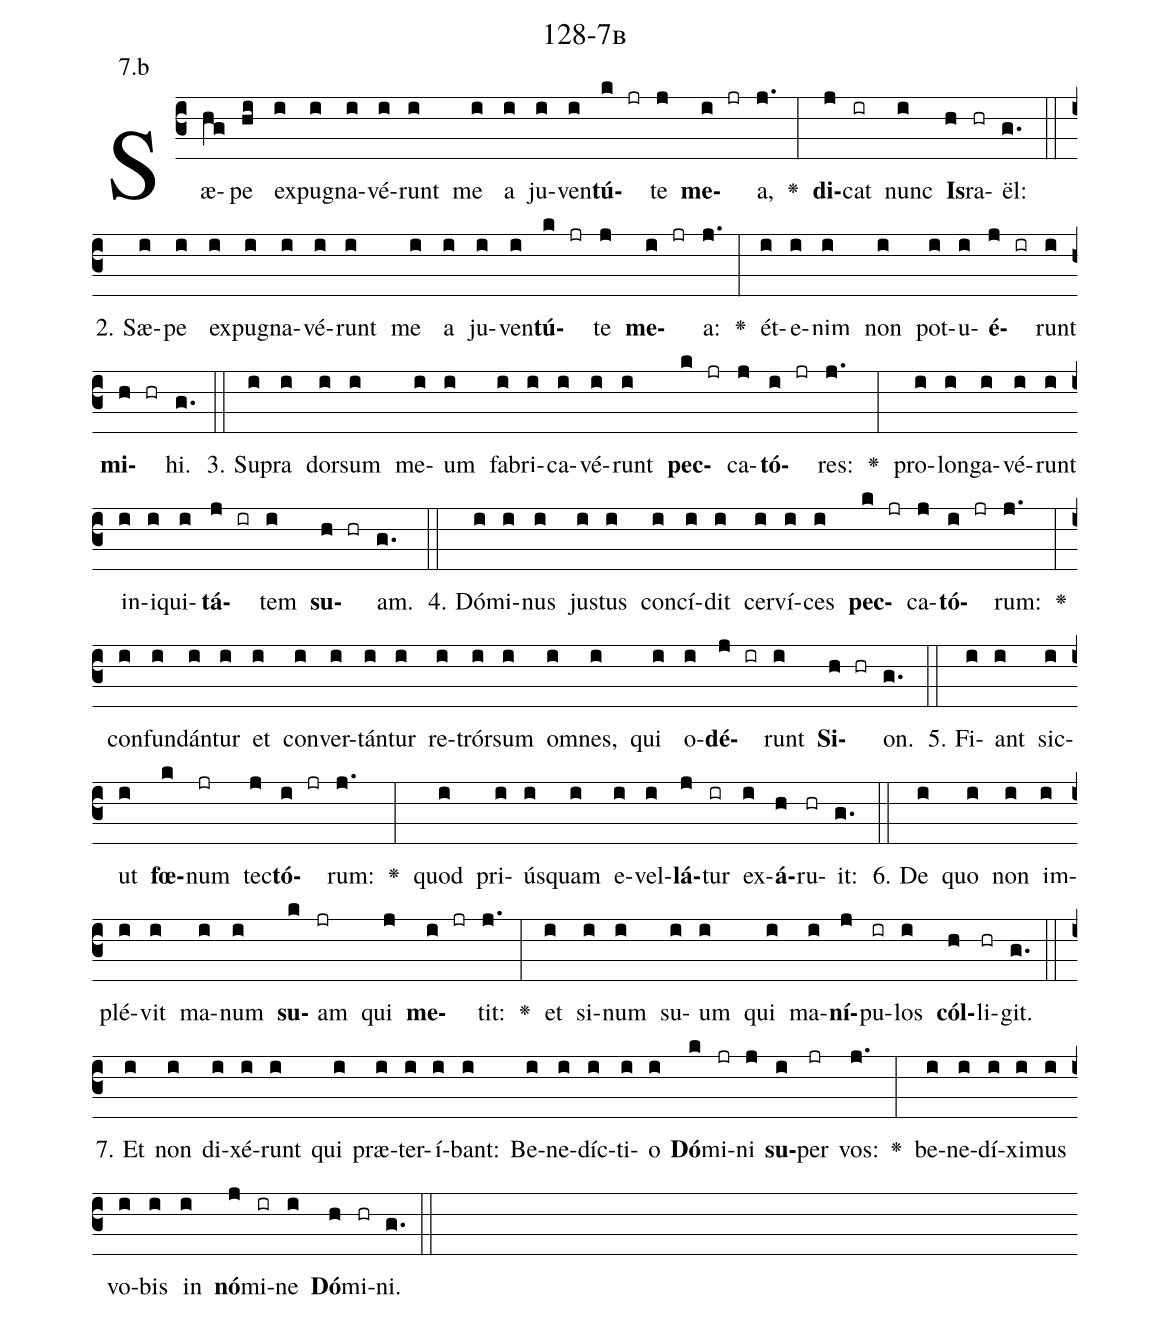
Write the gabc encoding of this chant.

name: 128-7b;
annotation: 7.b;
%%
(c3)Sæ(hg)pe(hi) ex(i)pu(i)gna(i)vé(i)runt(i) me(i) a(i) ju(i)ven(i)<b>tú</b>(k jr)te(j) <b>me</b>(i jr)a,(j.) <v>\greheightstar</v>(:) <b>di</b>(j)cat(ir) nunc(i) <b>Is</b>(h)ra(hr)ël:(g.) (::)
2. Sæ(i)pe(i) ex(i)pu(i)gna(i)vé(i)runt(i) me(i) a(i) ju(i)ven(i)<b>tú</b>(k jr)te(j) <b>me</b>(i jr)a:(j.) <v>\greheightstar</v>(:) ét(i)e(i)nim(i) non(i) pot(i)u(i)<b>é</b>(j ir)runt(i) <b>mi</b>(h hr)hi.(g.) (::)
3. Su(i)pra(i) dor(i)sum(i) me(i)um(i) fa(i)bri(i)ca(i)vé(i)runt(i) <b>pec</b>(k jr)ca(j)<b>tó</b>(i jr)res:(j.) <v>\greheightstar</v>(:) pro(i)lon(i)ga(i)vé(i)runt(i) in(i)i(i)qui(i)<b>tá</b>(j ir)tem(i) <b>su</b>(h hr)am.(g.) (::)
4. Dó(i)mi(i)nus(i) jus(i)tus(i) con(i)cí(i)dit(i) cer(i)ví(i)ces(i) <b>pec</b>(k jr)ca(j)<b>tó</b>(i jr)rum:(j.) <v>\greheightstar</v>(:) con(i)fun(i)dán(i)tur(i) et(i) con(i)ver(i)tán(i)tur(i) re(i)trór(i)sum(i) om(i)nes,(i) qui(i) o(i)<b>dé</b>(j ir)runt(i) <b>Si</b>(h hr)on.(g.) (::)
5. Fi(i)ant(i) sic(i)ut(i) <b>fœ</b>(k)num(jr) tec(j)<b>tó</b>(i jr)rum:(j.) <v>\greheightstar</v>(:) quod(i) pri(i)ús(i)quam(i) e(i)vel(i)<b>lá</b>(j)tur(ir) ex(i)<b>á</b>(h)ru(hr)it:(g.) (::)
6. De(i) quo(i) non(i) im(i)plé(i)vit(i) ma(i)num(i) <b>su</b>(k)am(jr) qui(j) <b>me</b>(i jr)tit:(j.) <v>\greheightstar</v>(:) et(i) si(i)num(i) su(i)um(i) qui(i) ma(i)<b>ní</b>(j)pu(ir)los(i) <b>cól</b>(h)li(hr)git.(g.) (::)
7. Et(i) non(i) di(i)xé(i)runt(i) qui(i) præ(i)ter(i)í(i)bant:(i) Be(i)ne(i)díc(i)ti(i)o(i) <b>Dó</b>(k)mi(jr)ni(j) <b>su</b>(i)per(jr) vos:(j.) <v>\greheightstar</v>(:) be(i)ne(i)dí(i)xi(i)mus(i) vo(i)bis(i) in(i) <b>nó</b>(j)mi(ir)ne(i) <b>Dó</b>(h)mi(hr)ni.(g.) (::)
